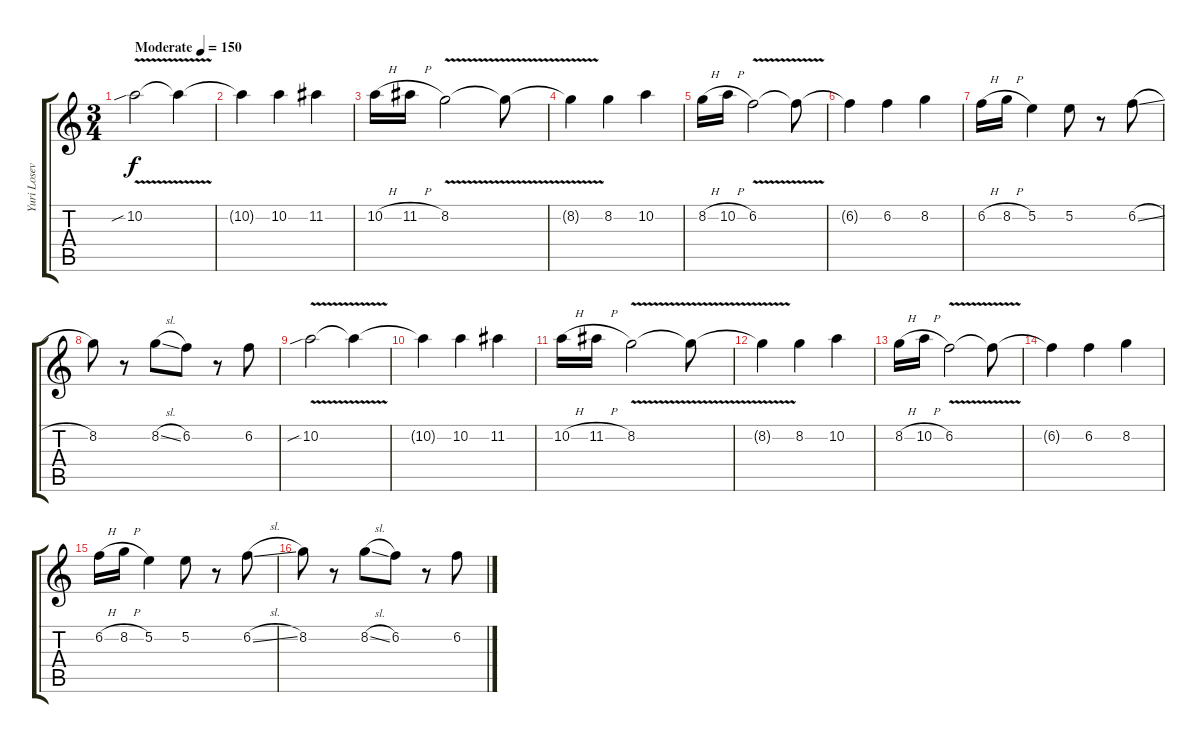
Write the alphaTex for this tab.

\track ("Yuri Losev" "Yuri Losev") {instrument distortionguitar}
\staff {score tabs}
\tuning (E4 B3 G3 D3 A2 D2) {hide}
\ts (3 4)
\tempo (150 "Moderate")
\clef g2
\ks c
10.2{v sib}.2{dy f instrument distortionguitar} 10.2{t}.4 |
10.2{t}.4 10.2.4 11.2.4 |
10.2{h}.16 11.2{h}.16 8.2{v}.2 8.2{v t}.8 |
8.2{t}.4 8.2.4 10.2.4 |
8.2{h}.16 10.2{h}.16 6.2{v}.2 6.2{t}.8 |
6.2{t}.4 6.2.4 8.2.4 |
6.2{h}.16 8.2{h}.16 5.2.4 5.2.8 r.8 6.2{sl}.8 |
8.2.8 r.8 8.2{sl}.8 6.2.8 r.8 6.2.8 |
10.2{v sib}.2 10.2{t}.4 |
10.2{t}.4 10.2.4 11.2.4 |
10.2{h}.16 11.2{h}.16 8.2{v}.2 8.2{v t}.8 |
8.2{t}.4 8.2.4 10.2.4 |
8.2{h}.16 10.2{h}.16 6.2{v}.2 6.2{t}.8 |
6.2{t}.4 6.2.4 8.2.4 |
6.2{h}.16 8.2{h}.16 5.2.4 5.2.8 r.8 6.2{sl}.8 |
8.2.8 r.8 8.2{sl}.8 6.2.8 r.8 6.2{sl}.8
